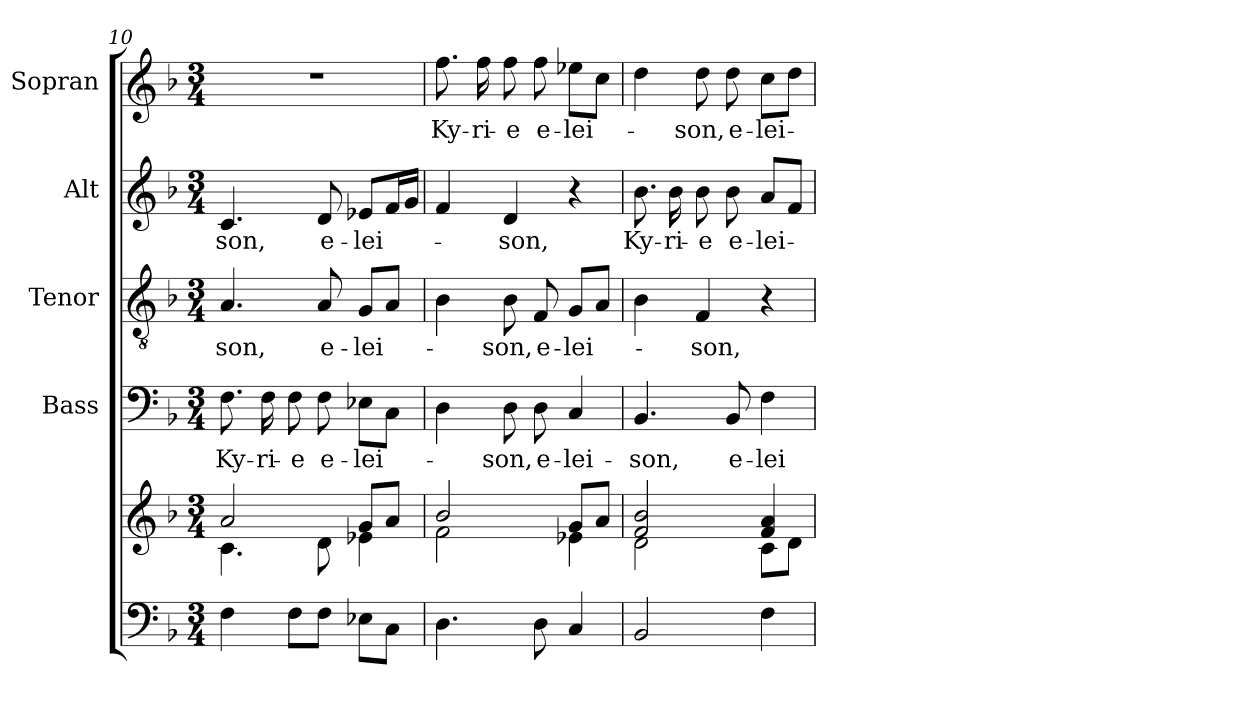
**kern	**kern	**kern	**text	**kern	**text	**kern	**text	**kern	**text
*part5	*part5	*part4	*part4	*part3	*part3	*part2	*part2	*part1	*part1
*staff6	*staff5	*staff4	*staff4	*staff3	*staff3	*staff2	*staff2	*staff1	*staff1
*	*	*I"Bass	*	*I"Tenor	*	*I"Alt	*	*I"Sopran	*
*	*	*I'B.	*	*I'T.	*	*I'A.	*	*I'S.	*
*clefF4	*clefG2	*clefF4	*	*clefGv2	*	*clefG2	*	*clefG2	*
*k[b-]	*k[b-]	*k[b-]	*	*k[b-]	*	*k[b-]	*	*k[b-]	*
*F:	*F:	*F:	*	*F:	*	*F:	*	*F:	*
*M3/4	*M3/4	*M3/4	*	*M3/4	*	*M3/4	*	*M3/4	*
=10	=10	=10	=10	=10	=10	=10	=10	=10	=10
*	*^	*	*	*	*	*	*	*	*
!	!	!	!	!LO:LY:b	!	!LO:LY:b	!	!LO:LY:b	!	!
4F\	2a/	4.c\	8.F\	Ky-	4.A/	-son,	4.c/	-son,	2.r	.
!	!	!	!	!LO:LY:b	!	!	!	!	!	!
.	.	.	16F\	-ri-	.	.	.	.	.	.
!	!	!	!	!LO:LY:b	!	!	!	!	!	!
8F\L	.	.	8F\	-e	.	.	.	.	.	.
!	!	!	!	!LO:LY:b	!	!LO:LY:b	!	!LO:LY:b	!	!
8F\J	.	8d\	8F\	e-	8A/	e-	8d/	e-	.	.
!	!	!	!	!LO:LY:b	!	!LO:LY:b	!	!LO:LY:b	!	!
8E-X\L	8g/L	4e-X\	8E-X\L	-lei-	8G/L	-lei-	8e-X/L	-lei-	.	.
8C\J	8a/J	.	8C\J	.	8A/J	.	16f/L	.	.	.
.	.	.	.	.	.	.	16g/JJ	.	.	.
!!LO:PB:g=z
=11	=11	=11	=11	=11	=11	=11	=11	=11	=11	=11
!	!	!	!	!	!	!	!	!	!	!LO:LY:b
4.D\	2b-/	2f\	4D\	.	4B-\	.	4f/	.	8.ff\	Ky-
!	!	!	!	!	!	!	!	!	!	!LO:LY:b
.	.	.	.	.	.	.	.	.	16ff\	-ri-
!	!	!	!	!LO:LY:b	!	!LO:LY:b	!	!LO:LY:b	!	!LO:LY:b
.	.	.	8D\	-son,	8B-\	-son,	4d/	-son,	8ff\	-e
!	!	!	!	!LO:LY:b	!	!LO:LY:b	!	!	!	!LO:LY:b
8D\	.	.	8D\	e-	8F/	e-	.	.	8ff\	e-
!	!	!	!	!LO:LY:b	!	!LO:LY:b	!	!	!	!LO:LY:b
4C/	8g/L	4e-X\	4C/	-lei-	8G/L	-lei-	4r	.	8ee-X\L	-lei-
.	8a/J	.	.	.	8A/J	.	.	.	8cc\J	.
=12	=12	=12	=12	=12	=12	=12	=12	=12	=12	=12
!	!	!	!	!LO:LY:b	!	!	!	!LO:LY:b	!	!
2BB-/	2f/ 2b-/	2d\	4.BB-/	-son,	4B-\	.	8.b-\	Ky-	4dd\	.
!	!	!	!	!	!	!	!	!LO:LY:b	!	!
.	.	.	.	.	.	.	16b-\	-ri-	.	.
!	!	!	!	!	!	!LO:LY:b	!	!LO:LY:b	!	!LO:LY:b
.	.	.	.	.	4F/	-son,	8b-\	-e	8dd\	-son,
!	!	!	!	!LO:LY:b	!	!	!	!LO:LY:b	!	!LO:LY:b
.	.	.	8BB-/	e-	.	.	8b-\	e-	8dd\	e-
!	!	!	!	!LO:LY:b	!	!	!	!LO:LY:b	!	!LO:LY:b
4F\	4f/ 4a/	8c\L	4F\	-lei-	4r	.	8a/L	-lei-	8cc\L	-lei-
.	.	8d\J	.	.	.	.	8f/J	.	8dd\J	.
*	*v	*v	*	*	*	*	*	*	*	*
=	=	=	=	=	=	=	=	=	=
*-	*-	*-	*-	*-	*-	*-	*-	*-	*-
